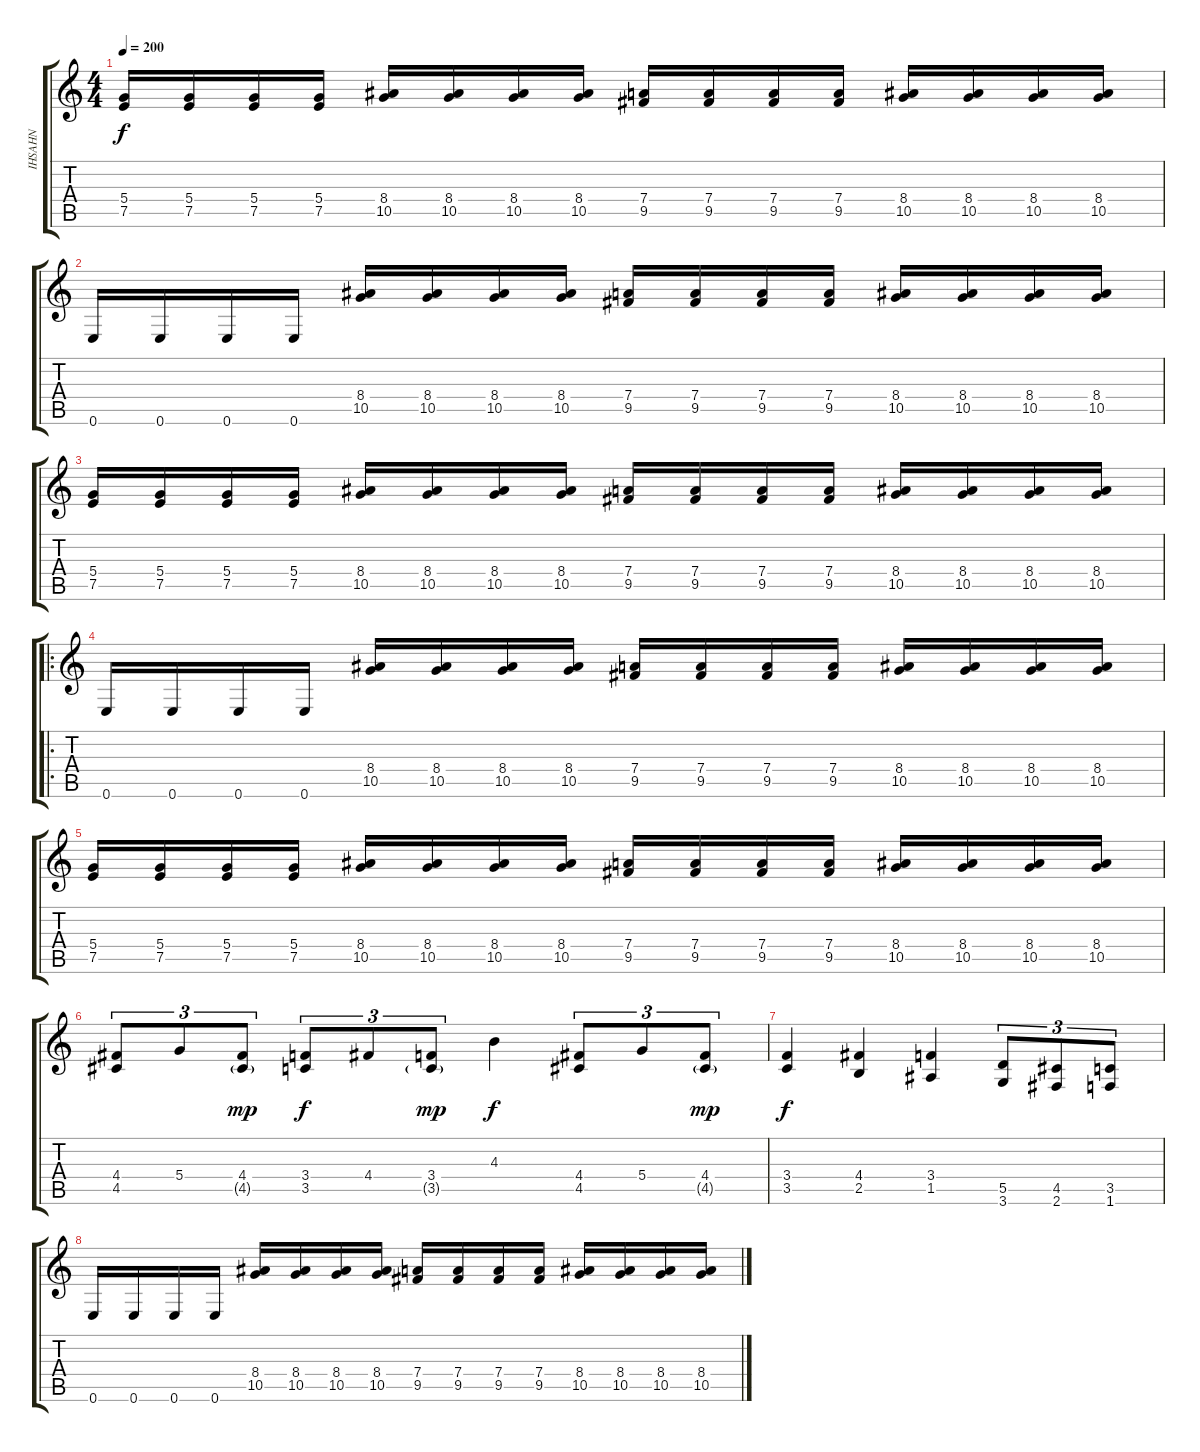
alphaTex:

\track ("IHSAHN" "IHSAHN") {instrument distortionguitar}
\staff {score tabs}
\tuning (E4 B3 G3 D3 A2 E2) {hide}
\ts (4 4)
\tempo 200
\clef g2
\ks c
(5.4 7.5).16{dy f} (5.4 7.5).16 (5.4 7.5).16 (5.4 7.5).16 (8.4 10.5).16 (8.4 10.5).16 (8.4 10.5).16 (8.4 10.5).16 (7.4 9.5).16 (7.4 9.5).16 (7.4 9.5).16 (7.4 9.5).16 (8.4 10.5).16 (8.4 10.5).16 (8.4 10.5).16 (8.4 10.5).16 |
0.6.16 0.6.16 0.6.16 0.6.16 (8.4 10.5).16 (8.4 10.5).16 (8.4 10.5).16 (8.4 10.5).16 (7.4 9.5).16 (7.4 9.5).16 (7.4 9.5).16 (7.4 9.5).16 (8.4 10.5).16 (8.4 10.5).16 (8.4 10.5).16 (8.4 10.5).16 |
(5.4 7.5).16 (5.4 7.5).16 (5.4 7.5).16 (5.4 7.5).16 (8.4 10.5).16 (8.4 10.5).16 (8.4 10.5).16 (8.4 10.5).16 (7.4 9.5).16 (7.4 9.5).16 (7.4 9.5).16 (7.4 9.5).16 (8.4 10.5).16 (8.4 10.5).16 (8.4 10.5).16 (8.4 10.5).16 |
\ro
0.6.16 0.6.16 0.6.16 0.6.16 (8.4 10.5).16 (8.4 10.5).16 (8.4 10.5).16 (8.4 10.5).16 (7.4 9.5).16 (7.4 9.5).16 (7.4 9.5).16 (7.4 9.5).16 (8.4 10.5).16 (8.4 10.5).16 (8.4 10.5).16 (8.4 10.5).16 |
(5.4 7.5).16 (5.4 7.5).16 (5.4 7.5).16 (5.4 7.5).16 (8.4 10.5).16 (8.4 10.5).16 (8.4 10.5).16 (8.4 10.5).16 (7.4 9.5).16 (7.4 9.5).16 (7.4 9.5).16 (7.4 9.5).16 (8.4 10.5).16 (8.4 10.5).16 (8.4 10.5).16 (8.4 10.5).16 |
(4.4 4.5).8{tu (3 2)} 5.4.8{tu (3 2)} (4.4 4.5{g}).8{tu (3 2) dy mp} (3.4 3.5).8{tu (3 2) dy f} 4.4.8{tu (3 2)} (3.4 3.5{g}).8{tu (3 2) dy mp} 4.3.4{dy f} (4.4 4.5).8{tu (3 2)} 5.4.8{tu (3 2)} (4.4 4.5{g}).8{tu (3 2) dy mp} |
(3.4 3.5).4{dy f} (4.4 2.5).4 (3.4 1.5).4 (5.5 3.6).8{tu (3 2)} (4.5 2.6).8{tu (3 2)} (3.5 1.6).8{tu (3 2)} |
0.6.16 0.6.16 0.6.16 0.6.16 (8.4 10.5).16 (8.4 10.5).16 (8.4 10.5).16 (8.4 10.5).16 (7.4 9.5).16 (7.4 9.5).16 (7.4 9.5).16 (7.4 9.5).16 (8.4 10.5).16 (8.4 10.5).16 (8.4 10.5).16 (8.4 10.5).16
